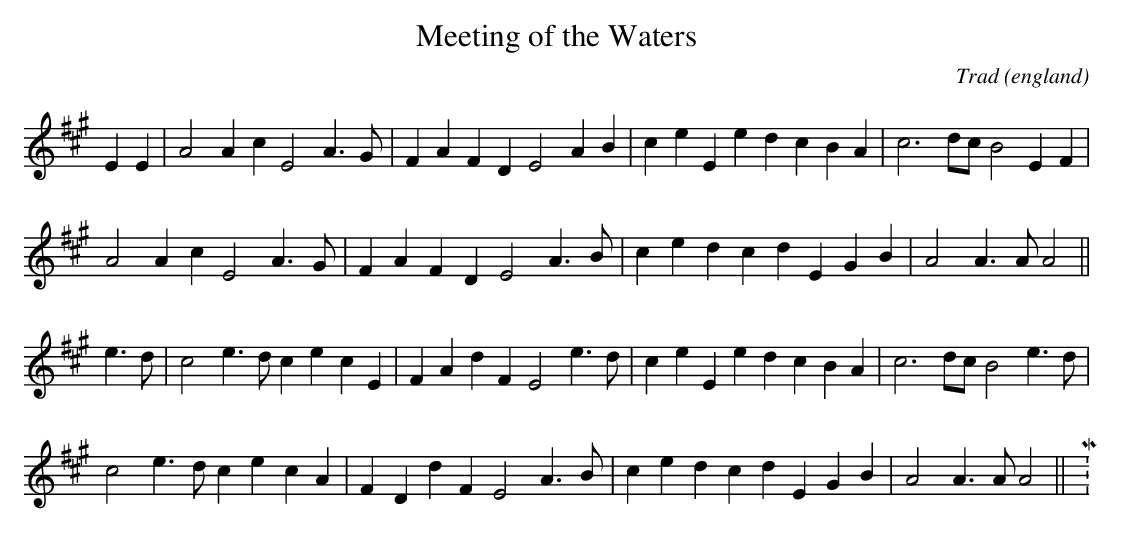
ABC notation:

X:1
T:Meeting of the Waters
O:england
C:Trad
M:4/4l
K:A
E2E2 | A4 A2c2 E4 A3G | F2A2 F2D2 E4 A2B2 | c2e2 E2e2 d2c2 B2A2 | c6dc B4 E2F2 |
A4 A2c2 E4 A3G | F2A2 F2D2 E4 A3B | c2e2 d2c2 d2E2 G2B2 | A4 A3A A4||
e3d | c4 e3d c2e2 c2E2 | F2A2 d2F2 E4 e3d | c2e2 E2e2 d2c2 B2A2 | c6 dc B4 e3d |
c4 e3d c2e2 c2A2 | F2D2 d2F2 E4 A3B | c2e2 d2c2 d2E2 G2B2 | A4 A3A A4||M:4/4
